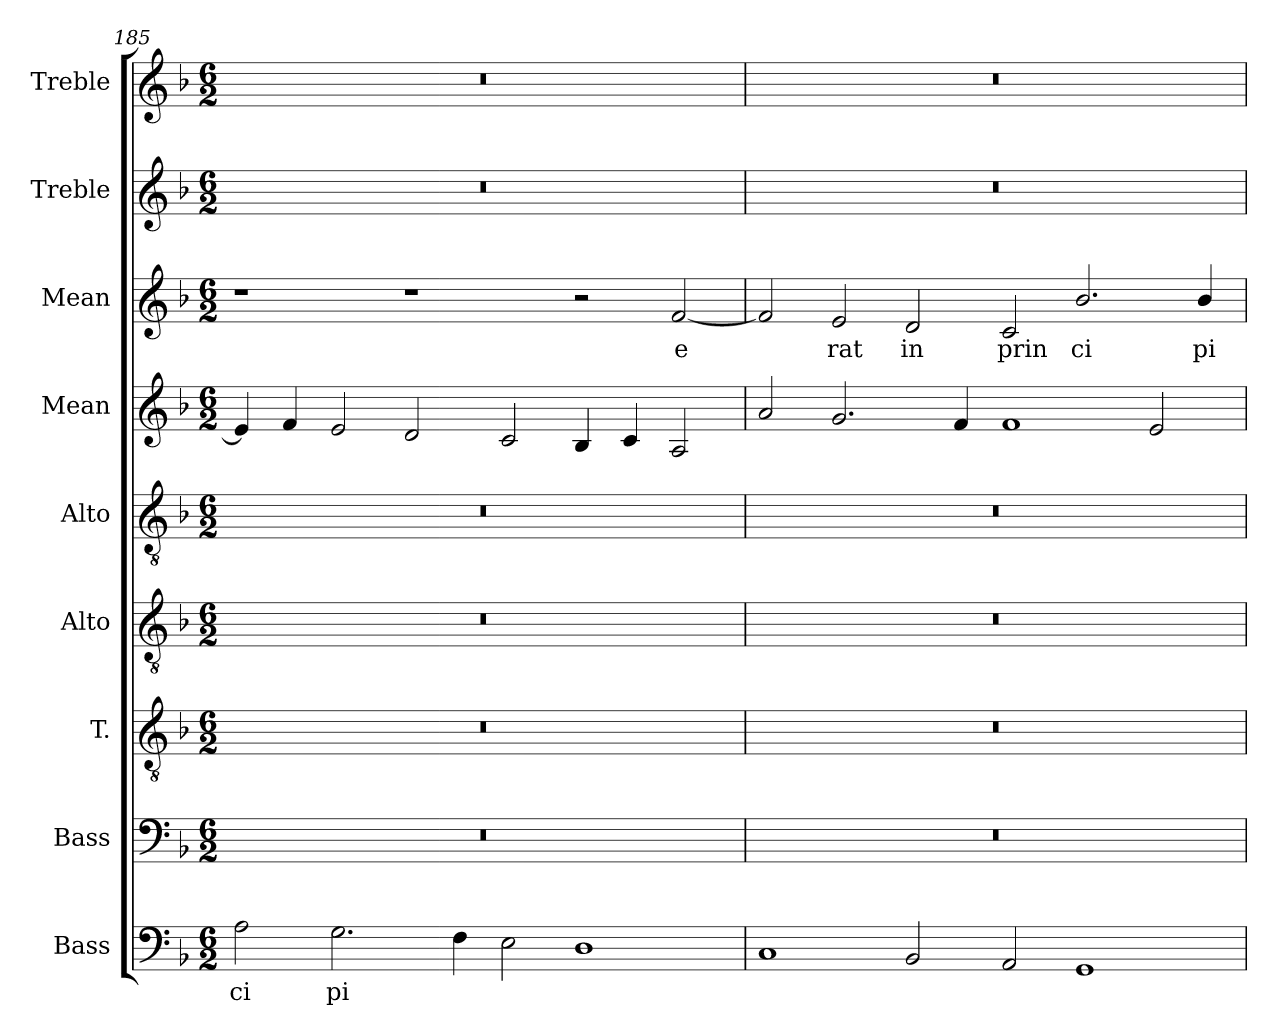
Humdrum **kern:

**kern	**text	**kern	**kern	**kern	**kern	**kern	**kern	**text	**kern	**kern
*part9	*part9	*part8	*part7	*part6	*part5	*part4	*part3	*part3	*part2	*part1
*staff9	*staff9	*staff8	*staff7	*staff6	*staff5	*staff4	*staff3	*staff3	*staff2	*staff1
*I"Bass	*	*I"Bass	*I"T.	*I"Alto	*I"Alto	*I"Mean	*I"Mean	*	*I"Treble	*I"Treble
*I'B.	*	*I'B.	*I'T.	*I'A2.	*I'A1.	*I'M.	*I'M.	*	*I'Tr.	*I'Tr.
*clefF4	*	*clefF4	*clefGv2	*clefGv2	*clefGv2	*clefG2	*clefG2	*	*clefG2	*clefG2
*	*	*	*ITrd7c12	*ITrd7c12	*ITrd7c12	*	*	*	*	*
*k[b-]	*	*k[b-]	*k[b-]	*k[b-]	*k[b-]	*k[b-]	*k[b-]	*	*k[b-]	*k[b-]
*F:	*	*F:	*F:	*F:	*F:	*F:	*F:	*	*F:	*F:
*M6/2	*	*M6/2	*M6/2	*M6/2	*M6/2	*M6/2	*M6/2	*	*M6/2	*M6/2
=185	=185	=185	=185	=185	=185	=185	=185	=185	=185	=185
!	!LO:LY:b:color=#000000	!LO:N:vis=1	!LO:N:vis=1	!LO:N:vis=1	!LO:N:vis=1	!	!	!	!LO:N:vis=1	!LO:N:vis=1
2Ai\	ci	0.r	0.r	0.r	0.r	4ei/]	1r	.	0.r	0.r
.	.	.	.	.	.	4fi/	.	.	.	.
!	!LO:LY:b:color=#000000	!	!	!	!	!	!	!	!	!
2.Gi\	pi	.	.	.	.	2ei/	.	.	.	.
.	.	.	.	.	.	2di/	1r	.	.	.
4Fi\	.	.	.	.	.	.	.	.	.	.
2Ei\	.	.	.	.	.	2ci/	.	.	.	.
1Di	.	.	.	.	.	4B-i/	2r	.	.	.
.	.	.	.	.	.	4ci/	.	.	.	.
!	!	!	!	!	!	!	!	!LO:LY:b:color=#000000	!	!
.	.	.	.	.	.	2Ai/	[<2fi/	e	.	.
=186	=186	=186	=186	=186	=186	=186	=186	=186	=186	=186
!	!	!LO:N:vis=1	!LO:N:vis=1	!LO:N:vis=1	!LO:N:vis=1	!	!	!	!LO:N:vis=1	!LO:N:vis=1
1Ci	.	0.r	0.r	0.r	0.r	2ai/	2fi/]	.	0.r	0.r
!	!	!	!	!	!	!	!	!LO:LY:b:color=#000000	!	!
.	.	.	.	.	.	2.gi/	2ei/	rat	.	.
!	!	!	!	!	!	!	!	!LO:LY:b:color=#000000	!	!
2BB-i/	.	.	.	.	.	.	2di/	in	.	.
.	.	.	.	.	.	4fi/	.	.	.	.
!	!	!	!	!	!	!	!	!LO:LY:b:color=#000000	!	!
2AAi/	.	.	.	.	.	1fi	2ci/	prin	.	.
!	!	!	!	!	!	!	!	!LO:LY:b:color=#000000	!	!
1GGi	.	.	.	.	.	.	2.b-i/	ci	.	.
.	.	.	.	.	.	2ei/	.	.	.	.
!	!	!	!	!	!	!	!	!LO:LY:b:color=#000000	!	!
.	.	.	.	.	.	.	4b-i/	pi	.	.
=	=	=	=	=	=	=	=	=	=	=
*-	*-	*-	*-	*-	*-	*-	*-	*-	*-	*-
